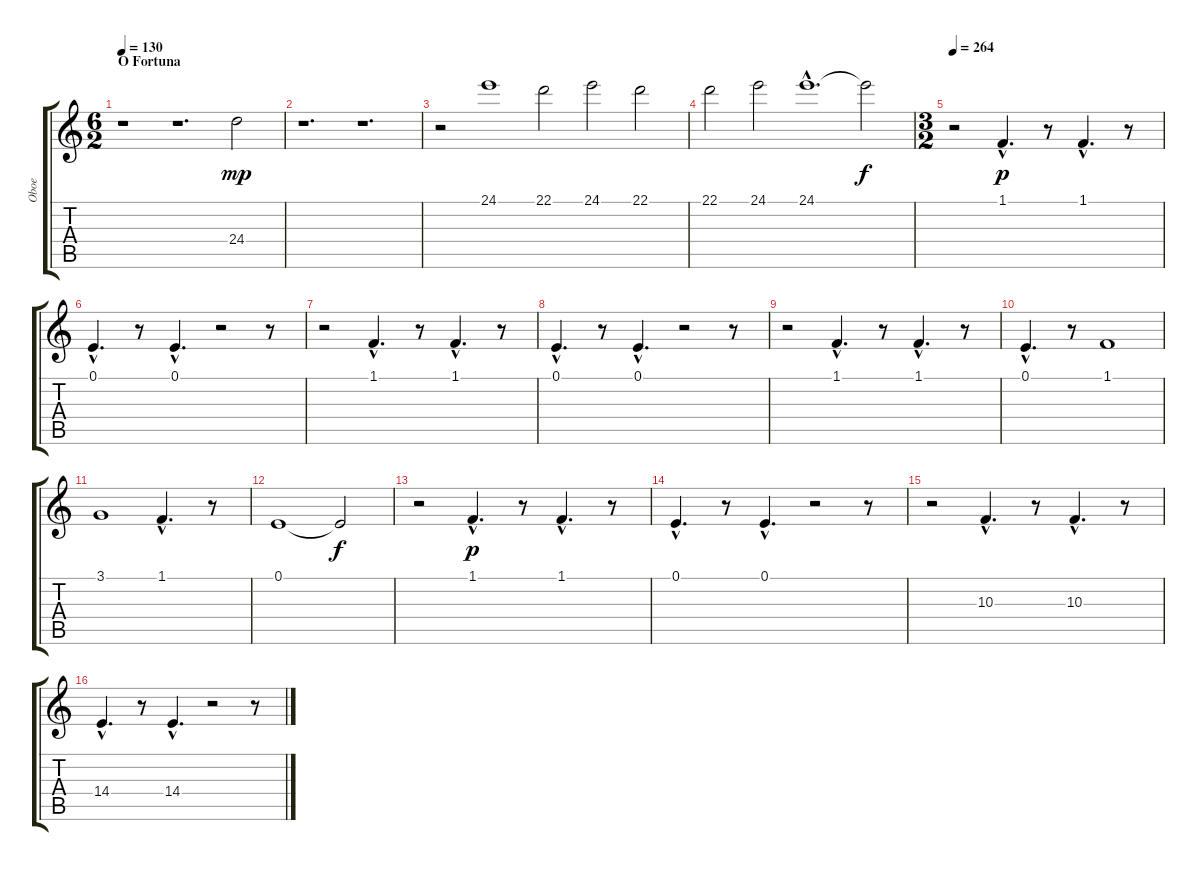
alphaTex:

\track ("Oboe" "Oboe") {instrument oboe}
\staff {score tabs}
\tuning (E4 B3 G3 D3 A2 E2) {hide}
\ts (6 2)
\section ("" "O Fortuna")
\tempo 130
\clef g2
\ks c
r.1{dy mp instrument oboe} r.1{d} 24.4.2{instrument oboe} |
r.1{d} r.1{d} |
r.2 24.1.1 22.1.2 24.1.2 22.1.2 |
22.1.2 24.1.2 24.1{hac}.1{d} 24.1{t}.2{dy f} |
\ts (3 2)
\tempo 264
r.2 1.1{hac}.4{d dy p} r.8 1.1{hac}.4{d} r.8 |
0.1{hac}.4{d} r.8 0.1{hac}.4{d} r.2 r.8 |
r.2 1.1{hac}.4{d} r.8 1.1{hac}.4{d} r.8 |
0.1{hac}.4{d} r.8 0.1{hac}.4{d} r.2 r.8 |
r.2 1.1{hac}.4{d} r.8 1.1{hac}.4{d} r.8 |
0.1{hac}.4{d} r.8 1.1.1 |
3.1.1 1.1{hac}.4{d} r.8 |
0.1.1 0.1{t}.2{dy f} |
r.2 1.1{hac}.4{d dy p} r.8 1.1{hac}.4{d} r.8 |
0.1{hac}.4{d} r.8 0.1{hac}.4{d} r.2 r.8 |
r.2 10.3{hac}.4{d} r.8 10.3{hac}.4{d} r.8 |
14.4{hac}.4{d} r.8 14.4{hac}.4{d} r.2 r.8
